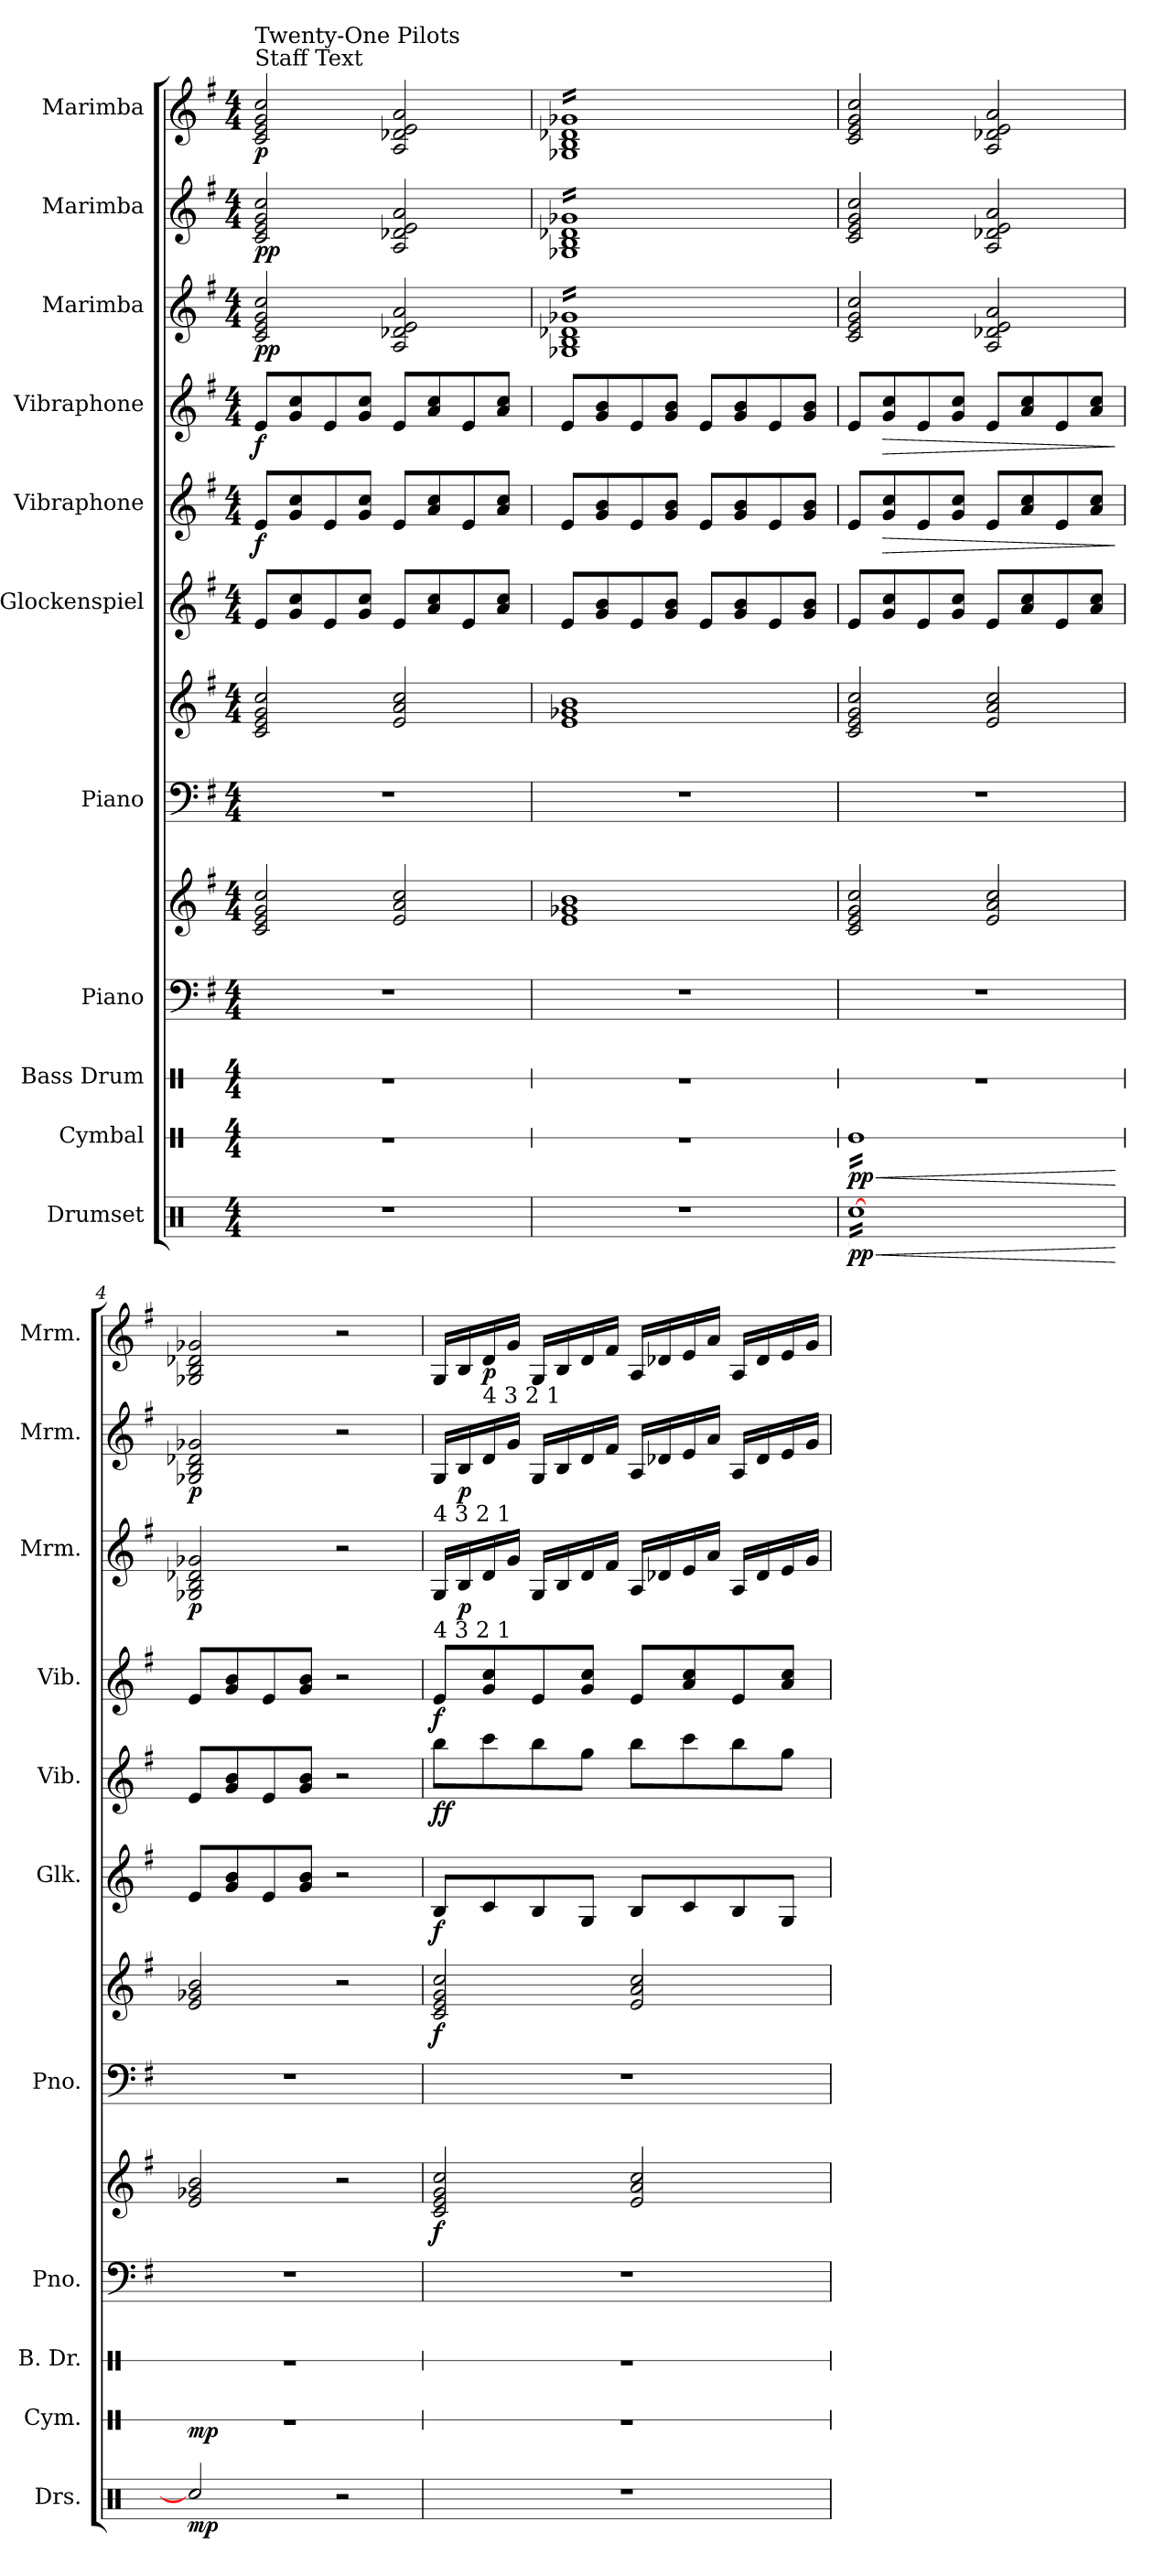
**kern	**dynam	**kern	**dynam	**kern	**kern	**kern	**dynam	**kern	**kern	**dynam	**kern	**dynam	**kern	**dynam	**kern	**dynam	**kern	**dynam	**kern	**dynam	**kern	**dynam
*part11	*part11	*part10	*part10	*part9	*part8	*part8	*part8	*part7	*part7	*part7	*part6	*part6	*part5	*part5	*part4	*part4	*part3	*part3	*part2	*part2	*part1	*part1
*staff13	*staff13	*staff12	*staff12	*staff11	*staff10	*staff9	*staff9/10	*staff8	*staff7	*staff7/8	*staff6	*staff6	*staff5	*staff5	*staff4	*staff4	*staff3	*staff3	*staff2	*staff2	*staff1	*staff1
*I"Drumset	*	*I"Cymbal	*	*I"Bass Drum	*I"Piano	*	*	*I"Piano	*	*	*I"Glockenspiel	*	*I"Vibraphone	*	*I"Vibraphone	*	*I"Marimba	*	*I"Marimba	*	*I"Marimba	*
*I'Drs.	*	*I'Cym.	*	*I'B. Dr.	*I'Pno.	*	*	*I'Pno.	*	*	*I'Glk.	*	*I'Vib.	*	*I'Vib.	*	*I'Mrm.	*	*I'Mrm.	*	*I'Mrm.	*
*	*	*stria1	*	*stria1	*	*	*	*	*	*	*	*	*	*	*	*	*	*	*	*	*	*
*clefX	*	*clefX	*	*clefX	*clefF4	*clefG2	*	*clefF4	*clefG2	*	*clefG2	*	*clefG2	*	*clefG2	*	*clefG2	*	*clefG2	*	*clefG2	*
*	*	*	*	*	*	*	*	*	*	*	*ITrd-14c-24	*	*	*	*	*	*	*	*	*	*	*
*k[]	*	*k[]	*	*k[]	*k[f#]	*k[f#]	*	*k[f#]	*k[f#]	*	*k[f#]	*	*k[f#]	*	*k[f#]	*	*k[f#]	*	*k[f#]	*	*k[f#]	*
*M4/4	*	*M4/4	*	*M4/4	*M4/4	*M4/4	*	*M4/4	*M4/4	*	*M4/4	*	*M4/4	*	*M4/4	*	*M4/4	*	*M4/4	*	*M4/4	*
*MM90	*	*MM90	*	*MM90	*MM90	*MM90	*	*MM90	*MM90	*	*MM90	*	*MM90	*	*MM90	*	*MM90	*	*MM90	*	*MM90	*
=1	=1	=1	=1	=1	=1	=1	=1	=1	=1	=1	=1	=1	=1	=1	=1	=1	=1	=1	=1	=1	=1	=1
!	!	!	!	!	!	!	!	!	!	!	!	!	!	!	!	!	!	!	!	!	!LO:TX:a:t=Staff Text	!
!	!	!	!	!	!	!	!	!	!	!	!	!	!	!	!	!	!	!	!	!	!LO:TX:a:t=Twenty-One Pilots	!
!	!	!	!	!	!	!	!	!	!	!	!	!	!	!LO:DY:b	!	!LO:DY:b	!	!LO:DY:b	!	!	!	!
!	!	!	!	!	!	!	!	!	!	!	!	!	!	!	!	!	!	!LO:DY:n=1:b	!	!LO:DY:b	!	!
!	!	!	!	!	!	!	!	!	!	!	!	!	!	!	!	!	!	!	!	!LO:DY:n=1:b	!	!LO:DY:b
1r	.	1r	.	1r	1r	2c/ 2e/ 2g/ 2cc/	.	1r	2c/ 2e/ 2g/ 2cc/	.	8eee/L	.	8e/L	f	8e/L	f	2c/ 2e/ 2g/ 2cc/	p p	2c/ 2e/ 2g/ 2cc/	p p	2c/ 2e/ 2g/ 2cc/	p
.	.	.	.	.	.	.	.	.	.	.	8ggg/ 8cccc/	.	8g/ 8cc/	.	8g/ 8cc/	.	.	.	.	.	.	.
.	.	.	.	.	.	.	.	.	.	.	8eee/	.	8e/	.	8e/	.	.	.	.	.	.	.
.	.	.	.	.	.	.	.	.	.	.	8ggg/ 8cccc/J	.	8g/ 8cc/J	.	8g/ 8cc/J	.	.	.	.	.	.	.
.	.	.	.	.	.	2e/ 2a/ 2cc/	.	.	2e/ 2a/ 2cc/	.	8eee/L	.	8e/L	.	8e/L	.	2A/ 2d-X/ 2e/ 2a/	.	2A/ 2d-X/ 2e/ 2a/	.	2A/ 2d-X/ 2e/ 2a/	.
.	.	.	.	.	.	.	.	.	.	.	8aaa/ 8cccc/	.	8a/ 8cc/	.	8a/ 8cc/	.	.	.	.	.	.	.
.	.	.	.	.	.	.	.	.	.	.	8eee/	.	8e/	.	8e/	.	.	.	.	.	.	.
.	.	.	.	.	.	.	.	.	.	.	8aaa/ 8cccc/J	.	8a/ 8cc/J	.	8a/ 8cc/J	.	.	.	.	.	.	.
=2	=2	=2	=2	=2	=2	=2	=2	=2	=2	=2	=2	=2	=2	=2	=2	=2	=2	=2	=2	=2	=2	=2
*	*	*	*	*	*	*	*	*	*	*	*	*	*	*	*	*	*tremolo	*	*	*	*	*
*	*	*	*	*	*	*	*	*	*	*	*	*	*	*	*	*	*	*	*tremolo	*	*	*
*	*	*	*	*	*	*	*	*	*	*	*	*	*	*	*	*	*	*	*	*	*tremolo	*
1r	.	1r	.	1r	1r	1e 1g-X 1b	.	1r	1e 1g-X 1b	.	8eee/L	.	8e/L	.	8e/L	.	16G-X 16B 16d-X 16g-XLL	.	16G-X 16B 16d-X 16g-XLL	.	16G-X 16B 16d-X 16g-XLL	.
.	.	.	.	.	.	.	.	.	.	.	.	.	.	.	.	.	16G-X 16B 16d-X 16g-X	.	16G-X 16B 16d-X 16g-X	.	16G-X 16B 16d-X 16g-X	.
.	.	.	.	.	.	.	.	.	.	.	8ggg/ 8bbb/	.	8g/ 8b/	.	8g/ 8b/	.	16G-X 16B 16d-X 16g-X	.	16G-X 16B 16d-X 16g-X	.	16G-X 16B 16d-X 16g-X	.
.	.	.	.	.	.	.	.	.	.	.	.	.	.	.	.	.	16G-X 16B 16d-X 16g-X	.	16G-X 16B 16d-X 16g-X	.	16G-X 16B 16d-X 16g-X	.
.	.	.	.	.	.	.	.	.	.	.	8eee/	.	8e/	.	8e/	.	16G-X 16B 16d-X 16g-X	.	16G-X 16B 16d-X 16g-X	.	16G-X 16B 16d-X 16g-X	.
.	.	.	.	.	.	.	.	.	.	.	.	.	.	.	.	.	16G-X 16B 16d-X 16g-X	.	16G-X 16B 16d-X 16g-X	.	16G-X 16B 16d-X 16g-X	.
.	.	.	.	.	.	.	.	.	.	.	8ggg/ 8bbb/J	.	8g/ 8b/J	.	8g/ 8b/J	.	16G-X 16B 16d-X 16g-X	.	16G-X 16B 16d-X 16g-X	.	16G-X 16B 16d-X 16g-X	.
.	.	.	.	.	.	.	.	.	.	.	.	.	.	.	.	.	16G-X 16B 16d-X 16g-X	.	16G-X 16B 16d-X 16g-X	.	16G-X 16B 16d-X 16g-X	.
.	.	.	.	.	.	.	.	.	.	.	8eee/L	.	8e/L	.	8e/L	.	16G-X 16B 16d-X 16g-X	.	16G-X 16B 16d-X 16g-X	.	16G-X 16B 16d-X 16g-X	.
.	.	.	.	.	.	.	.	.	.	.	.	.	.	.	.	.	16G-X 16B 16d-X 16g-X	.	16G-X 16B 16d-X 16g-X	.	16G-X 16B 16d-X 16g-X	.
.	.	.	.	.	.	.	.	.	.	.	8ggg/ 8bbb/	.	8g/ 8b/	.	8g/ 8b/	.	16G-X 16B 16d-X 16g-X	.	16G-X 16B 16d-X 16g-X	.	16G-X 16B 16d-X 16g-X	.
.	.	.	.	.	.	.	.	.	.	.	.	.	.	.	.	.	16G-X 16B 16d-X 16g-X	.	16G-X 16B 16d-X 16g-X	.	16G-X 16B 16d-X 16g-X	.
.	.	.	.	.	.	.	.	.	.	.	8eee/	.	8e/	.	8e/	.	16G-X 16B 16d-X 16g-X	.	16G-X 16B 16d-X 16g-X	.	16G-X 16B 16d-X 16g-X	.
.	.	.	.	.	.	.	.	.	.	.	.	.	.	.	.	.	16G-X 16B 16d-X 16g-X	.	16G-X 16B 16d-X 16g-X	.	16G-X 16B 16d-X 16g-X	.
.	.	.	.	.	.	.	.	.	.	.	8ggg/ 8bbb/J	.	8g/ 8b/J	.	8g/ 8b/J	.	16G-X 16B 16d-X 16g-X	.	16G-X 16B 16d-X 16g-X	.	16G-X 16B 16d-X 16g-X	.
.	.	.	.	.	.	.	.	.	.	.	.	.	.	.	.	.	16G-X 16B 16d-X 16g-XJJ	.	16G-X 16B 16d-X 16g-XJJ	.	16G-X 16B 16d-X 16g-XJJ	.
*	*	*	*	*	*	*	*	*	*	*	*	*	*	*	*	*	*	*	*	*	*Xtremolo	*
*	*	*	*	*	*	*	*	*	*	*	*	*	*	*	*	*	*	*	*Xtremolo	*	*	*
*	*	*	*	*	*	*	*	*	*	*	*	*	*	*	*	*	*Xtremolo	*	*	*	*	*
=3	=3	=3	=3	=3	=3	=3	=3	=3	=3	=3	=3	=3	=3	=3	=3	=3	=3	=3	=3	=3	=3	=3
!	!LO:HP:b	!	!LO:HP:b	!	!	!	!	!	!	!	!	!	!	!	!	!	!	!	!	!	!	!
!	!LO:DY:n=1:b	!	!LO:DY:n=1:b	!	!	!	!	!	!	!	!	!	!	!	!	!	!	!	!	!	!	!
*tremolo	*	*	*	*	*	*	*	*	*	*	*	*	*	*	*	*	*	*	*	*	*	*
*	*	*tremolo	*	*	*	*	*	*	*	*	*	*	*	*	*	*	*	*	*	*	*	*
[16RccLL	< pp	16ReLL	< pp	1r	1r	2c/ 2e/ 2g/ 2cc/	.	1r	2c/ 2e/ 2g/ 2cc/	.	8eee/L	.	8e/L	.	8e/L	.	2c/ 2e/ 2g/ 2cc/	.	2c/ 2e/ 2g/ 2cc/	.	2c/ 2e/ 2g/ 2cc/	.
16Rcc	.	16Re	.	.	.	.	.	.	.	.	.	.	.	.	.	.	.	.	.	.	.	.
!	!	!	!	!	!	!	!	!	!	!	!	!	!	!LO:HP:b	!	!LO:HP:b	!	!	!	!	!	!
16Rcc	.	16Re	.	.	.	.	.	.	.	.	8ggg/ 8cccc/	.	8g/ 8cc/	>	8g/ 8cc/	>	.	.	.	.	.	.
16Rcc	.	16Re	.	.	.	.	.	.	.	.	.	.	.	.	.	.	.	.	.	.	.	.
16Rcc	.	16Re	.	.	.	.	.	.	.	.	8eee/	.	8e/	.	8e/	.	.	.	.	.	.	.
16Rcc	.	16Re	.	.	.	.	.	.	.	.	.	.	.	.	.	.	.	.	.	.	.	.
16Rcc	.	16Re	.	.	.	.	.	.	.	.	8ggg/ 8cccc/J	.	8g/ 8cc/J	.	8g/ 8cc/J	.	.	.	.	.	.	.
16Rcc	.	16Re	.	.	.	.	.	.	.	.	.	.	.	.	.	.	.	.	.	.	.	.
16Rcc	.	16Re	.	.	.	2e/ 2a/ 2cc/	.	.	2e/ 2a/ 2cc/	.	8eee/L	.	8e/L	.	8e/L	.	2A/ 2d-X/ 2e/ 2a/	.	2A/ 2d-X/ 2e/ 2a/	.	2A/ 2d-X/ 2e/ 2a/	.
16Rcc	.	16Re	.	.	.	.	.	.	.	.	.	.	.	.	.	.	.	.	.	.	.	.
16Rcc	.	16Re	.	.	.	.	.	.	.	.	8aaa/ 8cccc/	.	8a/ 8cc/	.	8a/ 8cc/	.	.	.	.	.	.	.
16Rcc	.	16Re	.	.	.	.	.	.	.	.	.	.	.	.	.	.	.	.	.	.	.	.
16Rcc	.	16Re	.	.	.	.	.	.	.	.	8eee/	.	8e/	.	8e/	.	.	.	.	.	.	.
16Rcc	.	16Re	.	.	.	.	.	.	.	.	.	.	.	.	.	.	.	.	.	.	.	.
16Rcc	.	16Re	.	.	.	.	.	.	.	.	8aaa/ 8cccc/J	.	8a/ 8cc/J	.	8a/ 8cc/J	.	.	.	.	.	.	.
16RccJJ	.	16ReJJ	.	.	.	.	.	.	.	.	.	.	.	.	.	.	.	.	.	.	.	.
*	*	*Xtremolo	*	*	*	*	*	*	*	*	*	*	*	*	*	*	*	*	*	*	*	*
*Xtremolo	*	*	*	*	*	*	*	*	*	*	*	*	*	*	*	*	*	*	*	*	*	*
.	[	.	[	.	.	.	.	.	.	.	.	.	.	]	.	]	.	.	.	.	.	.
=4	=4	=4	=4	=4	=4	=4	=4	=4	=4	=4	=4	=4	=4	=4	=4	=4	=4	=4	=4	=4	=4	=4
!	!LO:DY:b	!	!LO:DY:b	!	!	!	!	!	!	!	!	!	!	!	!	!	!	!LO:DY:b	!	!LO:DY:b	!	!
2Rcc/]	mp	1r	mp	1r	1r	2e/ 2g-X/ 2b/	.	1r	2e/ 2g-X/ 2b/	.	8eee/L	.	8e/L	.	8e/L	.	2G-X/ 2B/ 2d-X/ 2g-X/	p	2G-X/ 2B/ 2d-X/ 2g-X/	p	2G-X/ 2B/ 2d-X/ 2g-X/	.
.	.	.	.	.	.	.	.	.	.	.	8ggg/ 8bbb/	.	8g/ 8b/	.	8g/ 8b/	.	.	.	.	.	.	.
.	.	.	.	.	.	.	.	.	.	.	8eee/	.	8e/	.	8e/	.	.	.	.	.	.	.
.	.	.	.	.	.	.	.	.	.	.	8ggg/ 8bbb/J	.	8g/ 8b/J	.	8g/ 8b/J	.	.	.	.	.	.	.
2r	.	.	.	.	.	2r	.	.	2r	.	2r	.	2r	.	2r	.	2r	.	2r	.	2r	.
!!LO:PB:g=z
=5	=5	=5	=5	=5	=5	=5	=5	=5	=5	=5	=5	=5	=5	=5	=5	=5	=5	=5	=5	=5	=5	=5
!	!	!	!	!	!	!	!	!	!	!	!	!	!	!	!	!	!	!	!LO:TX:b:t=4    3   2   1	!	!	!
!	!	!	!	!	!	!	!	!	!	!	!	!	!	!	!	!	!LO:TX:b:t=4    3   2   1	!	!	!	!	!
!	!	!	!	!	!	!	!LO:DY:b	!	!	!LO:DY:b	!	!LO:DY:b	!	!LO:DY:b	!	!LO:DY:b	!	!	!	!	!	!
1r	.	1r	.	1r	1r	2c/ 2e/ 2g/ 2cc/	f	1r	2c/ 2e/ 2g/ 2cc/	f	8bb/L	f	8bb\L	ff	8e/L	f	16G/LL	.	16G/LL	.	16G/LL	.
!	!	!	!	!	!	!	!	!	!	!	!	!	!	!	!	!	!	!LO:DY:b	!	!LO:DY:b	!	!
.	.	.	.	.	.	.	.	.	.	.	.	.	.	.	.	.	16B/	p	16B/	p	16B/	.
!	!	!	!	!	!	!	!	!	!	!	!	!	!	!	!	!	!	!	!	!	!LO:TX:b:t=4   3   2  1	!
!	!	!	!	!	!	!	!	!	!	!	!	!	!	!	!	!	!	!	!	!	!	!LO:DY:b
.	.	.	.	.	.	.	.	.	.	.	8ccc/	.	8ccc\	.	8g/ 8cc/	.	16d/	.	16d/	.	16d/	p
.	.	.	.	.	.	.	.	.	.	.	.	.	.	.	.	.	16g/JJ	.	16g/JJ	.	16g/JJ	.
.	.	.	.	.	.	.	.	.	.	.	8bb/	.	8bb\	.	8e/	.	16G/LL	.	16G/LL	.	16G/LL	.
.	.	.	.	.	.	.	.	.	.	.	.	.	.	.	.	.	16B/	.	16B/	.	16B/	.
.	.	.	.	.	.	.	.	.	.	.	8gg/J	.	8gg\J	.	8g/ 8cc/J	.	16d/	.	16d/	.	16d/	.
.	.	.	.	.	.	.	.	.	.	.	.	.	.	.	.	.	16f#/JJ	.	16f#/JJ	.	16f#/JJ	.
.	.	.	.	.	.	2e/ 2a/ 2cc/	.	.	2e/ 2a/ 2cc/	.	8bb/L	.	8bb\L	.	8e/L	.	16A/LL	.	16A/LL	.	16A/LL	.
.	.	.	.	.	.	.	.	.	.	.	.	.	.	.	.	.	16d-X/	.	16d-X/	.	16d-X/	.
.	.	.	.	.	.	.	.	.	.	.	8ccc/	.	8ccc\	.	8a/ 8cc/	.	16e/	.	16e/	.	16e/	.
.	.	.	.	.	.	.	.	.	.	.	.	.	.	.	.	.	16a/JJ	.	16a/JJ	.	16a/JJ	.
.	.	.	.	.	.	.	.	.	.	.	8bb/	.	8bb\	.	8e/	.	16A/LL	.	16A/LL	.	16A/LL	.
.	.	.	.	.	.	.	.	.	.	.	.	.	.	.	.	.	16d-/	.	16d-/	.	16d-/	.
.	.	.	.	.	.	.	.	.	.	.	8gg/J	.	8gg\J	.	8a/ 8cc/J	.	16e/	.	16e/	.	16e/	.
.	.	.	.	.	.	.	.	.	.	.	.	.	.	.	.	.	16g/JJ	.	16g/JJ	.	16g/JJ	.
=	=	=	=	=	=	=	=	=	=	=	=	=	=	=	=	=	=	=	=	=	=	=
*-	*-	*-	*-	*-	*-	*-	*-	*-	*-	*-	*-	*-	*-	*-	*-	*-	*-	*-	*-	*-	*-	*-
